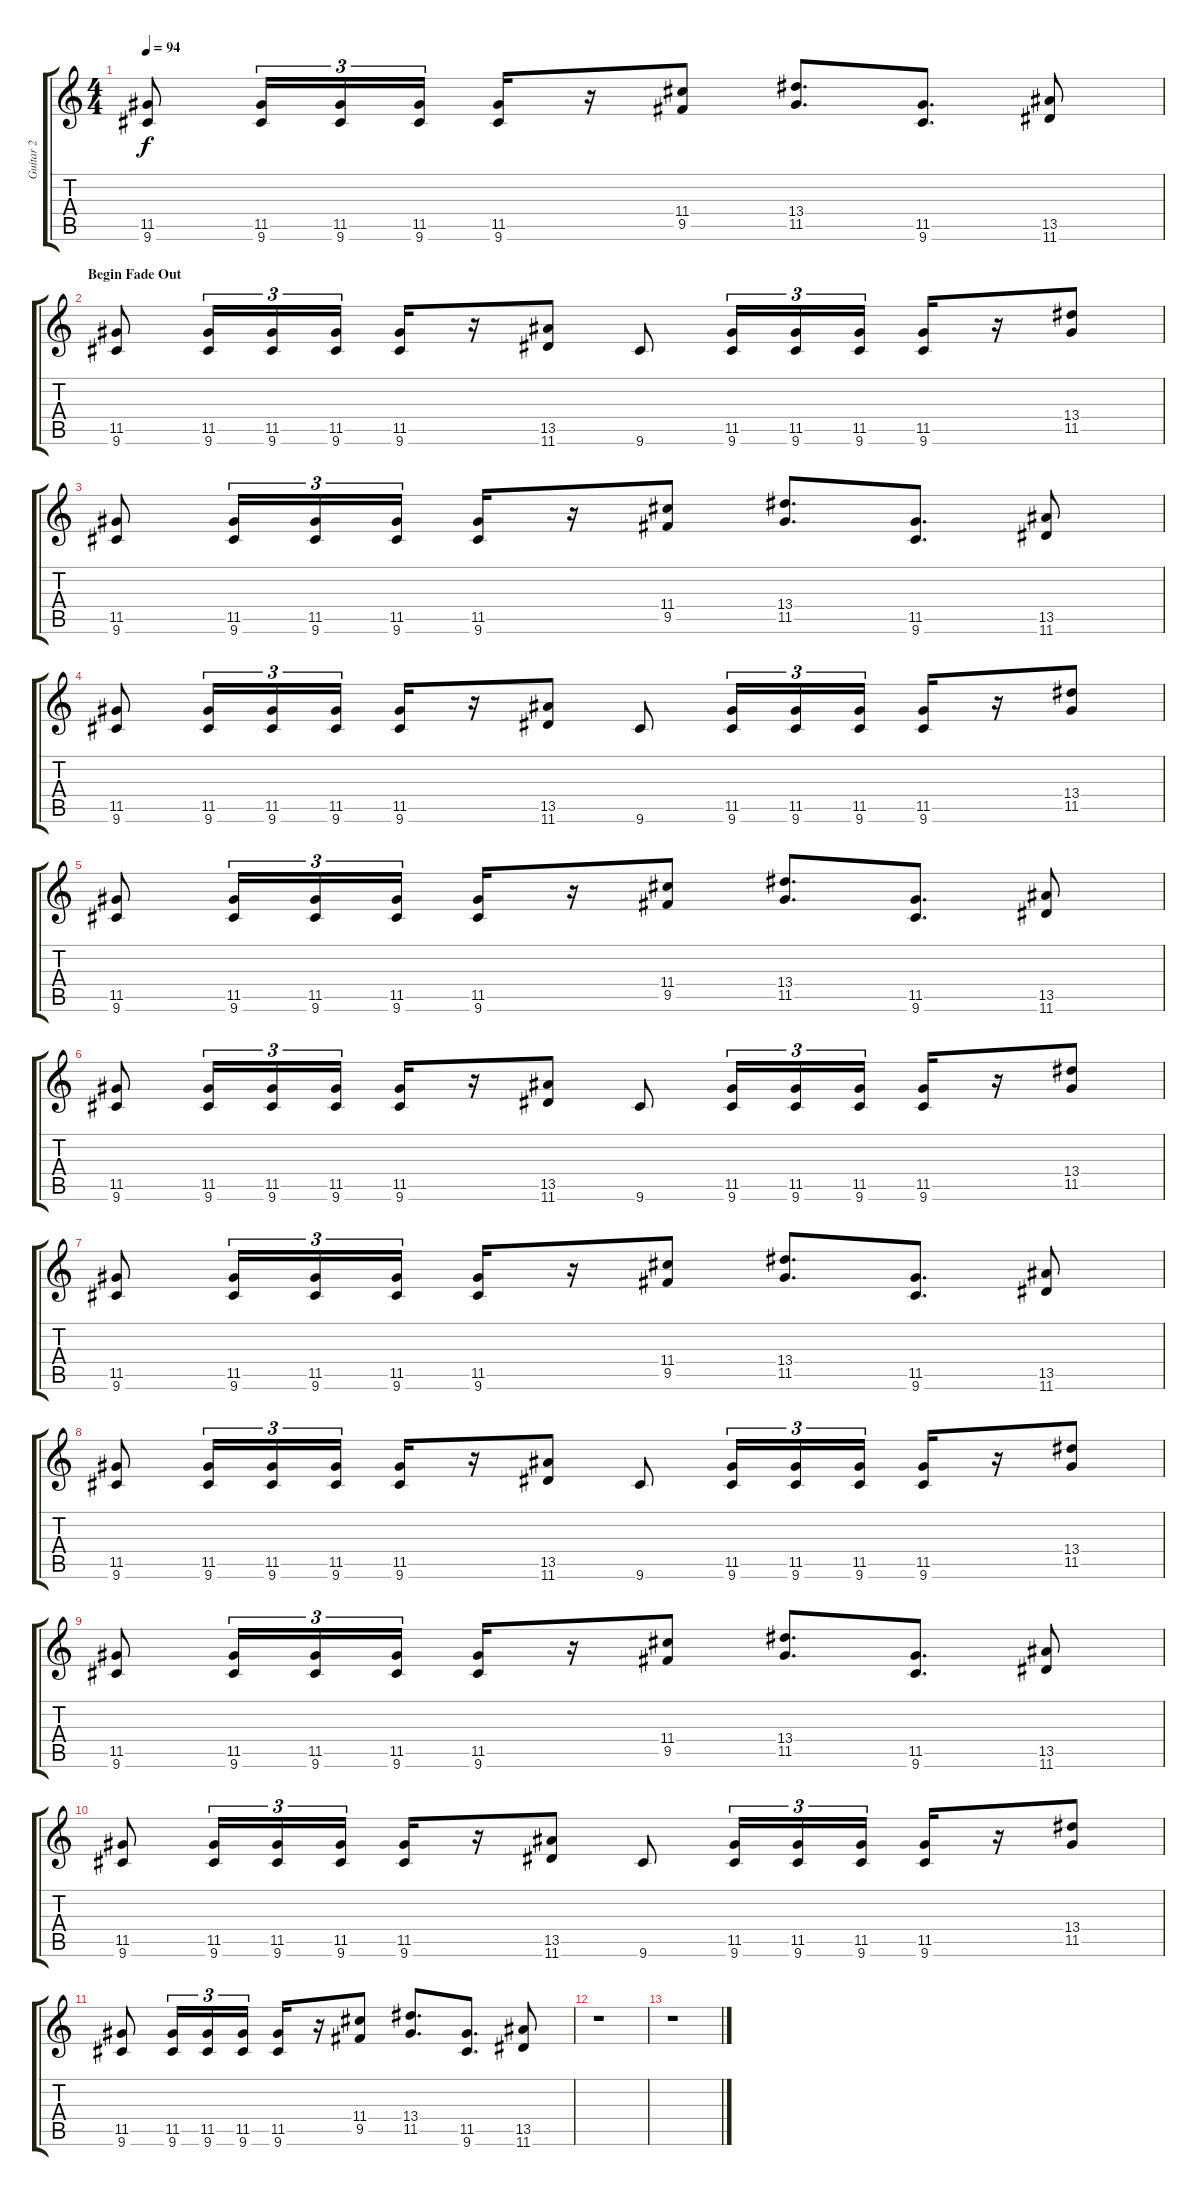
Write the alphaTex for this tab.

\track ("Guitar 2" "Guitar 2") {instrument overdrivenguitar}
\staff {score tabs}
\tuning (E4 B3 G3 D3 A2 E2) {hide}
\ts (4 4)
\tempo 94
\clef g2
\ks c
(11.5 9.6).8{dy f} (11.5 9.6).16{tu (3 2)} (11.5 9.6).16{tu (3 2)} (11.5 9.6).16{tu (3 2)} (11.5 9.6).16 r.16 (11.4 9.5).8 (13.4 11.5).8{d} (11.5 9.6).8{d} (13.5 11.6).8 |
\section ("" "Begin Fade Out")
(11.5 9.6).8 (11.5 9.6).16{tu (3 2)} (11.5 9.6).16{tu (3 2)} (11.5 9.6).16{tu (3 2)} (11.5 9.6).16 r.16 (13.5 11.6).8 9.6.8 (11.5 9.6).16{tu (3 2)} (11.5 9.6).16{tu (3 2)} (11.5 9.6).16{tu (3 2)} (11.5 9.6).16 r.16 (13.4 11.5).8 |
(11.5 9.6).8 (11.5 9.6).16{tu (3 2)} (11.5 9.6).16{tu (3 2)} (11.5 9.6).16{tu (3 2)} (11.5 9.6).16 r.16 (11.4 9.5).8 (13.4 11.5).8{d} (11.5 9.6).8{d} (13.5 11.6).8 |
(11.5 9.6).8 (11.5 9.6).16{tu (3 2)} (11.5 9.6).16{tu (3 2)} (11.5 9.6).16{tu (3 2)} (11.5 9.6).16 r.16 (13.5 11.6).8 9.6.8 (11.5 9.6).16{tu (3 2)} (11.5 9.6).16{tu (3 2)} (11.5 9.6).16{tu (3 2)} (11.5 9.6).16 r.16 (13.4 11.5).8 |
(11.5 9.6).8 (11.5 9.6).16{tu (3 2)} (11.5 9.6).16{tu (3 2)} (11.5 9.6).16{tu (3 2)} (11.5 9.6).16 r.16 (11.4 9.5).8 (13.4 11.5).8{d} (11.5 9.6).8{d} (13.5 11.6).8 |
(11.5 9.6).8 (11.5 9.6).16{tu (3 2)} (11.5 9.6).16{tu (3 2)} (11.5 9.6).16{tu (3 2)} (11.5 9.6).16 r.16 (13.5 11.6).8 9.6.8 (11.5 9.6).16{tu (3 2)} (11.5 9.6).16{tu (3 2)} (11.5 9.6).16{tu (3 2)} (11.5 9.6).16 r.16 (13.4 11.5).8 |
(11.5 9.6).8 (11.5 9.6).16{tu (3 2)} (11.5 9.6).16{tu (3 2)} (11.5 9.6).16{tu (3 2)} (11.5 9.6).16 r.16 (11.4 9.5).8 (13.4 11.5).8{d} (11.5 9.6).8{d} (13.5 11.6).8 |
(11.5 9.6).8 (11.5 9.6).16{tu (3 2)} (11.5 9.6).16{tu (3 2)} (11.5 9.6).16{tu (3 2)} (11.5 9.6).16 r.16 (13.5 11.6).8 9.6.8 (11.5 9.6).16{tu (3 2)} (11.5 9.6).16{tu (3 2)} (11.5 9.6).16{tu (3 2)} (11.5 9.6).16 r.16 (13.4 11.5).8 |
(11.5 9.6).8 (11.5 9.6).16{tu (3 2)} (11.5 9.6).16{tu (3 2)} (11.5 9.6).16{tu (3 2)} (11.5 9.6).16 r.16 (11.4 9.5).8 (13.4 11.5).8{d} (11.5 9.6).8{d} (13.5 11.6).8 |
(11.5 9.6).8 (11.5 9.6).16{tu (3 2)} (11.5 9.6).16{tu (3 2)} (11.5 9.6).16{tu (3 2)} (11.5 9.6).16 r.16 (13.5 11.6).8 9.6.8 (11.5 9.6).16{tu (3 2)} (11.5 9.6).16{tu (3 2)} (11.5 9.6).16{tu (3 2)} (11.5 9.6).16 r.16 (13.4 11.5).8 |
(11.5 9.6).8 (11.5 9.6).16{tu (3 2)} (11.5 9.6).16{tu (3 2)} (11.5 9.6).16{tu (3 2)} (11.5 9.6).16 r.16 (11.4 9.5).8 (13.4 11.5).8{d} (11.5 9.6).8{d} (13.5 11.6).8 |
r.1 |
r.1
